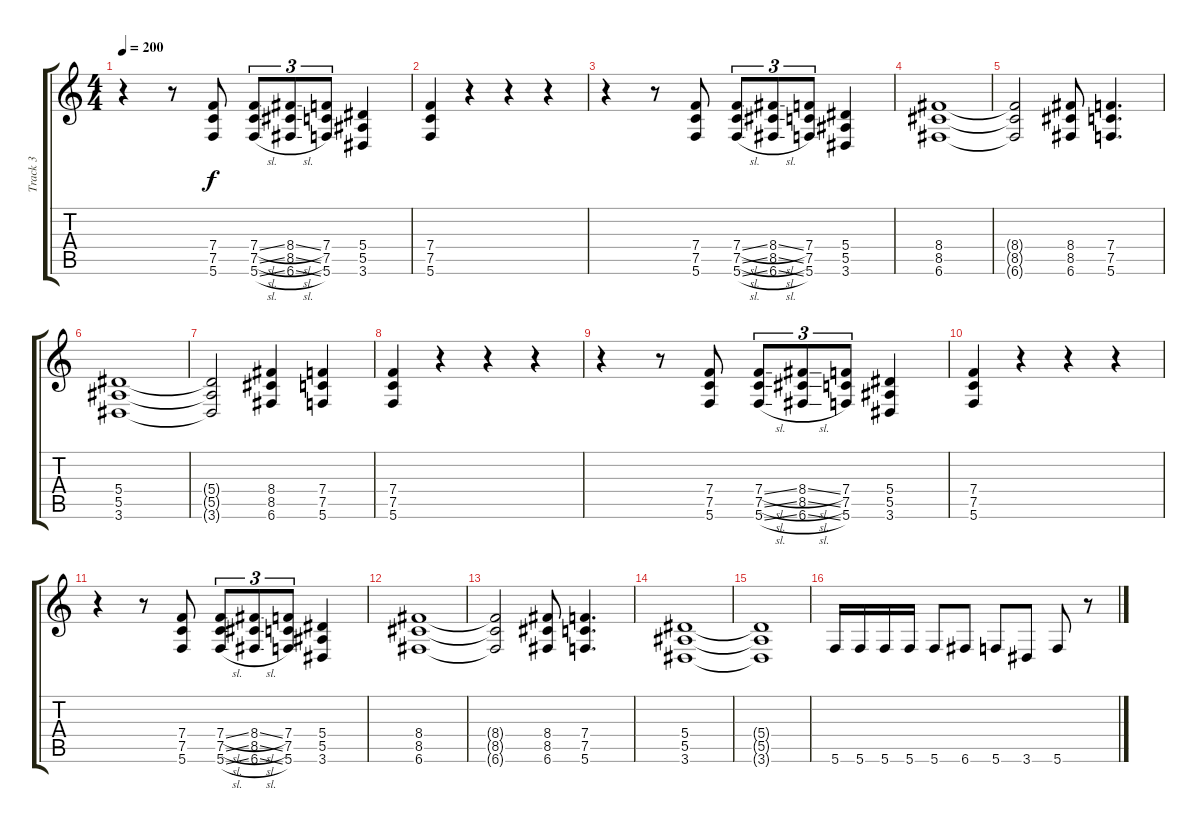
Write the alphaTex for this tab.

\track ("Track 3" "Track 3") {instrument distortionguitar}
\staff {score tabs}
\tuning (C4 G3 Eb3 Bb2 F2 C2) {hide}
\ts (4 4)
\tempo 200
\clef g2
\ks c
r.4{dy f} r.8 (7.4 7.5 5.6).8 (7.4{sl} 7.5{sl} 5.6{sl}).8{tu (3 2)} (8.4{sl} 8.5{sl} 6.6{sl}).8{tu (3 2)} (7.4 7.5 5.6).8{tu (3 2)} (5.4 5.5 3.6).4 |
(7.4 7.5 5.6).4 r.4 r.4 r.4 |
r.4 r.8 (7.4 7.5 5.6).8 (7.4{sl} 7.5{sl} 5.6{sl}).8{tu (3 2)} (8.4{sl} 8.5{sl} 6.6{sl}).8{tu (3 2)} (7.4 7.5 5.6).8{tu (3 2)} (5.4 5.5 3.6).4 |
(8.4 8.5 6.6).1 |
(8.4{t} 8.5{t} 6.6{t}).2 (8.4 8.5 6.6).8 (7.4 7.5 5.6).4{d} |
(5.4 5.5 3.6).1 |
(5.4{t} 5.5{t} 3.6{t}).2 (8.4 8.5 6.6).4 (7.4 7.5 5.6).4 |
(7.4 7.5 5.6).4 r.4 r.4 r.4 |
r.4 r.8 (7.4 7.5 5.6).8 (7.4{sl} 7.5{sl} 5.6{sl}).8{tu (3 2)} (8.4{sl} 8.5{sl} 6.6{sl}).8{tu (3 2)} (7.4 7.5 5.6).8{tu (3 2)} (5.4 5.5 3.6).4 |
(7.4 7.5 5.6).4 r.4 r.4 r.4 |
r.4 r.8 (7.4 7.5 5.6).8 (7.4{sl} 7.5{sl} 5.6{sl}).8{tu (3 2)} (8.4{sl} 8.5{sl} 6.6{sl}).8{tu (3 2)} (7.4 7.5 5.6).8{tu (3 2)} (5.4 5.5 3.6).4 |
(8.4 8.5 6.6).1 |
(8.4{t} 8.5{t} 6.6{t}).2 (8.4 8.5 6.6).8 (7.4 7.5 5.6).4{d} |
(5.4 5.5 3.6).1 |
(5.4{t} 5.5{t} 3.6{t}).1 |
5.6.16 5.6.16 5.6.16 5.6.16 5.6.8 6.6.8 5.6.8 3.6.8 5.6.8 r.8
